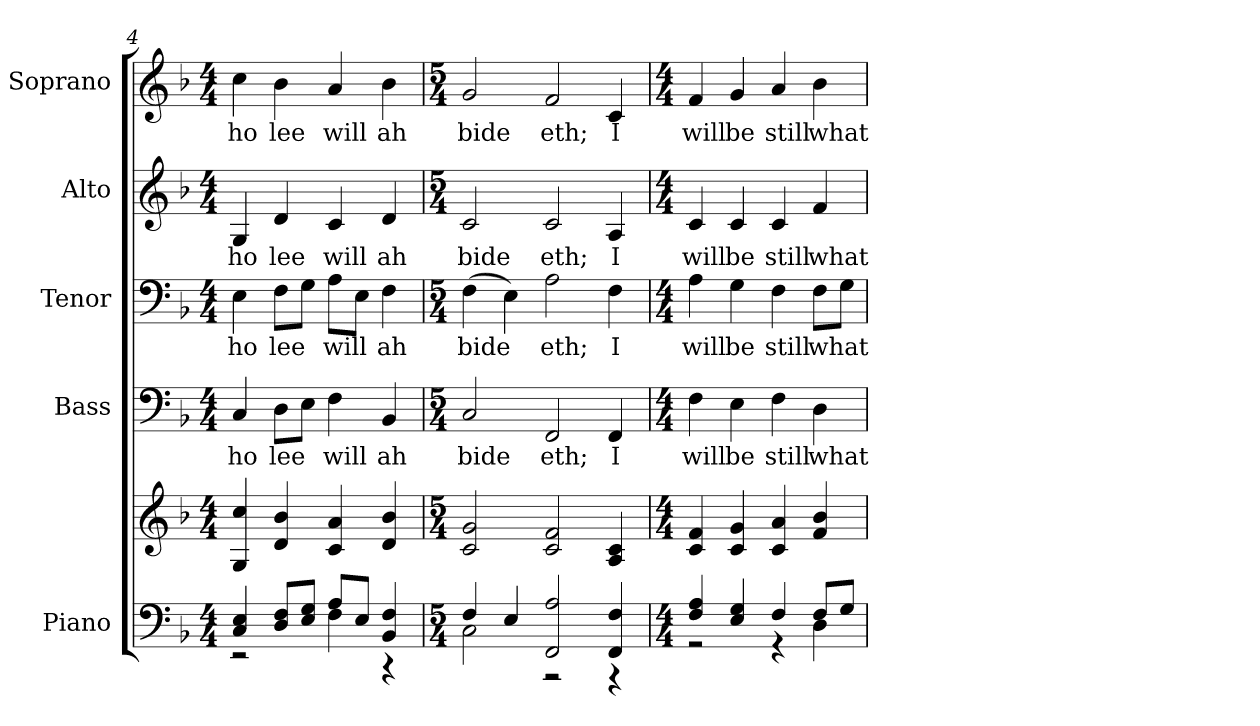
**kern	**kern	**kern	**text	**kern	**text	**kern	**text	**kern	**text
*part5	*part5	*part4	*part4	*part3	*part3	*part2	*part2	*part1	*part1
*staff6	*staff5	*staff4	*staff4	*staff3	*staff3	*staff2	*staff2	*staff1	*staff1
*I"Piano	*	*I"Bass	*	*I"Tenor	*	*I"Alto	*	*I"Soprano	*
*I'Pno.	*	*I'B.	*	*I'T.	*	*I'A.	*	*I'S.	*
!!LO:PB:g=z
*clefF4	*clefG2	*clefF4	*	*clefF4	*	*clefG2	*	*clefG2	*
*k[b-]	*k[b-]	*k[b-]	*	*k[b-]	*	*k[b-]	*	*k[b-]	*
*F:	*F:	*F:	*	*F:	*	*F:	*	*F:	*
*M4/4	*M4/4	*M4/4	*	*M4/4	*	*M4/4	*	*M4/4	*
=4	=4	=4	=4	=4	=4	=4	=4	=4	=4
*^	*	*	*	*	*	*	*	*	*
!	!	!	!	!LO:LY:b:color=#000000	!	!	!	!	!	!
!	!	!	!	!	!	!LO:LY:b:color=#000000	!	!	!	!
!	!	!	!	!	!	!	!	!LO:LY:b:color=#000000	!	!
!	!	!	!	!	!	!	!	!	!	!LO:LY:b:color=#000000
4Ci/ 4Ei	2r	4Gi/ 4cci	4Ci/	ho	4Ei\	ho	4Gi/	ho	4cci\	ho
!	!	!	!	!LO:LY:b:color=#000000	!	!	!	!	!	!
!	!	!	!	!	!	!LO:LY:b:color=#000000	!	!	!	!
!	!	!	!	!	!	!	!	!LO:LY:b:color=#000000	!	!
!	!	!	!	!	!	!	!	!	!	!LO:LY:b:color=#000000
8Di/ 8FiL	.	4di/ 4b-i	8Di\L	lee	8Fi\L	lee	4di/	lee	4b-i\	lee
8Ei/ 8GiJ	.	.	8Ei\J	.	8Gi\J	.	.	.	.	.
!	!	!	!	!LO:LY:b:color=#000000	!	!	!	!	!	!
!	!	!	!	!	!	!LO:LY:b:color=#000000	!	!	!	!
!	!	!	!	!	!	!	!	!LO:LY:b:color=#000000	!	!
!	!	!	!	!	!	!	!	!	!	!LO:LY:b:color=#000000
8Ai/L	4Fi\	4ci/ 4ai	4Fi\	will	8Ai\L	will	4ci/	will	4ai/	will
8Ei/J	.	.	.	.	8Ei\J	.	.	.	.	.
!	!	!	!	!LO:LY:b:color=#000000	!	!	!	!	!	!
!	!	!	!	!	!	!LO:LY:b:color=#000000	!	!	!	!
!	!	!	!	!	!	!	!	!LO:LY:b:color=#000000	!	!
!	!	!	!	!	!	!	!	!	!	!LO:LY:b:color=#000000
4BB-i/ 4Fi	4r	4di/ 4b-i	4BB-i/	ah	4Fi\	ah	4di/	ah	4b-i\	ah
=5	=5	=5	=5	=5	=5	=5	=5	=5	=5	=5
*M5/4	*	*M5/4	*M5/4	*	*M5/4	*	*M5/4	*	*M5/4	*
!	!	!	!	!LO:LY:b:color=#000000	!	!	!	!	!	!
!	!	!	!	!	!	!LO:LY:b:color=#000000	!	!	!	!
!	!	!	!	!	!	!	!	!LO:LY:b:color=#000000	!	!
!	!	!	!	!	!	!	!	!	!	!LO:LY:b:color=#000000
4Fi/	2Ci\	2ci/ 2gi	2Ci/	bide	(4Fi\	bide	2ci/	bide	2gi/	bide
4Ei/	.	.	.	.	4Ei\)	.	.	.	.	.
!	!	!	!	!LO:LY:b:color=#000000	!	!	!	!	!	!
!	!	!	!	!	!	!LO:LY:b:color=#000000	!	!	!	!
!	!	!	!	!	!	!	!	!LO:LY:b:color=#000000	!	!
!	!	!	!	!	!	!	!	!	!	!LO:LY:b:color=#000000
2FFi/ 2Ai	2r	2ci/ 2fi	2FFi/	eth;	2Ai\	eth;	2ci/	eth;	2fi/	eth;
!	!	!	!	!LO:LY:b:color=#000000	!	!	!	!	!	!
!	!	!	!	!	!	!LO:LY:b:color=#000000	!	!	!	!
!	!	!	!	!	!	!	!	!LO:LY:b:color=#000000	!	!
!	!	!	!	!	!	!	!	!	!	!LO:LY:b:color=#000000
4FFi/ 4Fi	4r	4Ai/ 4ci	4FFi/	I	4Fi\	I	4Ai/	I	4ci/	I
!!LO:PB:g=z
=6	=6	=6	=6	=6	=6	=6	=6	=6	=6	=6
*M4/4	*	*M4/4	*M4/4	*	*M4/4	*	*M4/4	*	*M4/4	*
!	!	!	!	!LO:LY:b:color=#000000	!	!	!	!	!	!
!	!	!	!	!	!	!LO:LY:b:color=#000000	!	!	!	!
!	!	!	!	!	!	!	!	!LO:LY:b:color=#000000	!	!
!	!	!	!	!	!	!	!	!	!	!LO:LY:b:color=#000000
4Fi/ 4Ai	2r	4ci/ 4fi	4Fi\	will	4Ai\	will	4ci/	will	4fi/	will
!	!	!	!	!LO:LY:b:color=#000000	!	!	!	!	!	!
!	!	!	!	!	!	!LO:LY:b:color=#000000	!	!	!	!
!	!	!	!	!	!	!	!	!LO:LY:b:color=#000000	!	!
!	!	!	!	!	!	!	!	!	!	!LO:LY:b:color=#000000
4Ei/ 4Gi	.	4ci/ 4gi	4Ei\	be	4Gi\	be	4ci/	be	4gi/	be
!	!	!	!	!LO:LY:b:color=#000000	!	!	!	!	!	!
!	!	!	!	!	!	!LO:LY:b:color=#000000	!	!	!	!
!	!	!	!	!	!	!	!	!LO:LY:b:color=#000000	!	!
!	!	!	!	!	!	!	!	!	!	!LO:LY:b:color=#000000
4Fi/	4r	4ci/ 4ai	4Fi\	still	4Fi\	still	4ci/	still	4ai/	still
!	!	!	!	!LO:LY:b:color=#000000	!	!	!	!	!	!
!	!	!	!	!	!	!LO:LY:b:color=#000000	!	!	!	!
!	!	!	!	!	!	!	!	!LO:LY:b:color=#000000	!	!
!	!	!	!	!	!	!	!	!	!	!LO:LY:b:color=#000000
8Fi/L	4Di\	4fi/ 4b-i	4Di\	what	8Fi\L	what	4fi/	what	4b-i\	what
8Gi/J	.	.	.	.	8Gi\J	.	.	.	.	.
*v	*v	*	*	*	*	*	*	*	*	*
=	=	=	=	=	=	=	=	=	=
*-	*-	*-	*-	*-	*-	*-	*-	*-	*-
